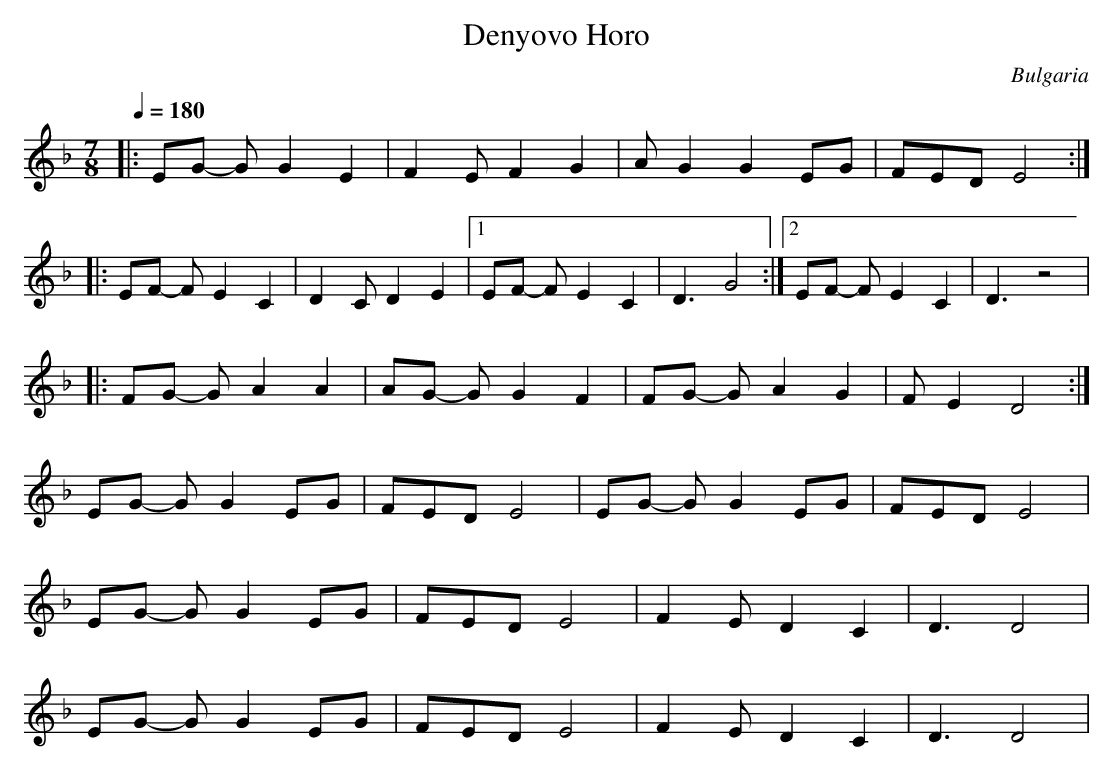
X:1
T:Denyovo Horo
O:Bulgaria
L:1/8
M:7/8
Q:1/4=180
K:Dm
|:!drum! EG- G G2 E2| F2 E F2 G2| A G2 G2 EG| FED E4:|
|:EF- F E2 C2| D2 C D2 E2|[1 EF- F E2 C2| D3 G4 :|[2 EF- F E2 C2|  D3 z4 |
|: FG- G A2 A2| AG- G G2 F2| FG- G A2 G2| FE2 D4:|
 EG- G G2 EG| FED E4| EG- G G2 EG| FED E4|
 EG- G G2 EG| FED E4| F2E D2 C2| D3 D4|
 EG- G G2 EG| FED E4| F2E D2 C2| D3 D4|
